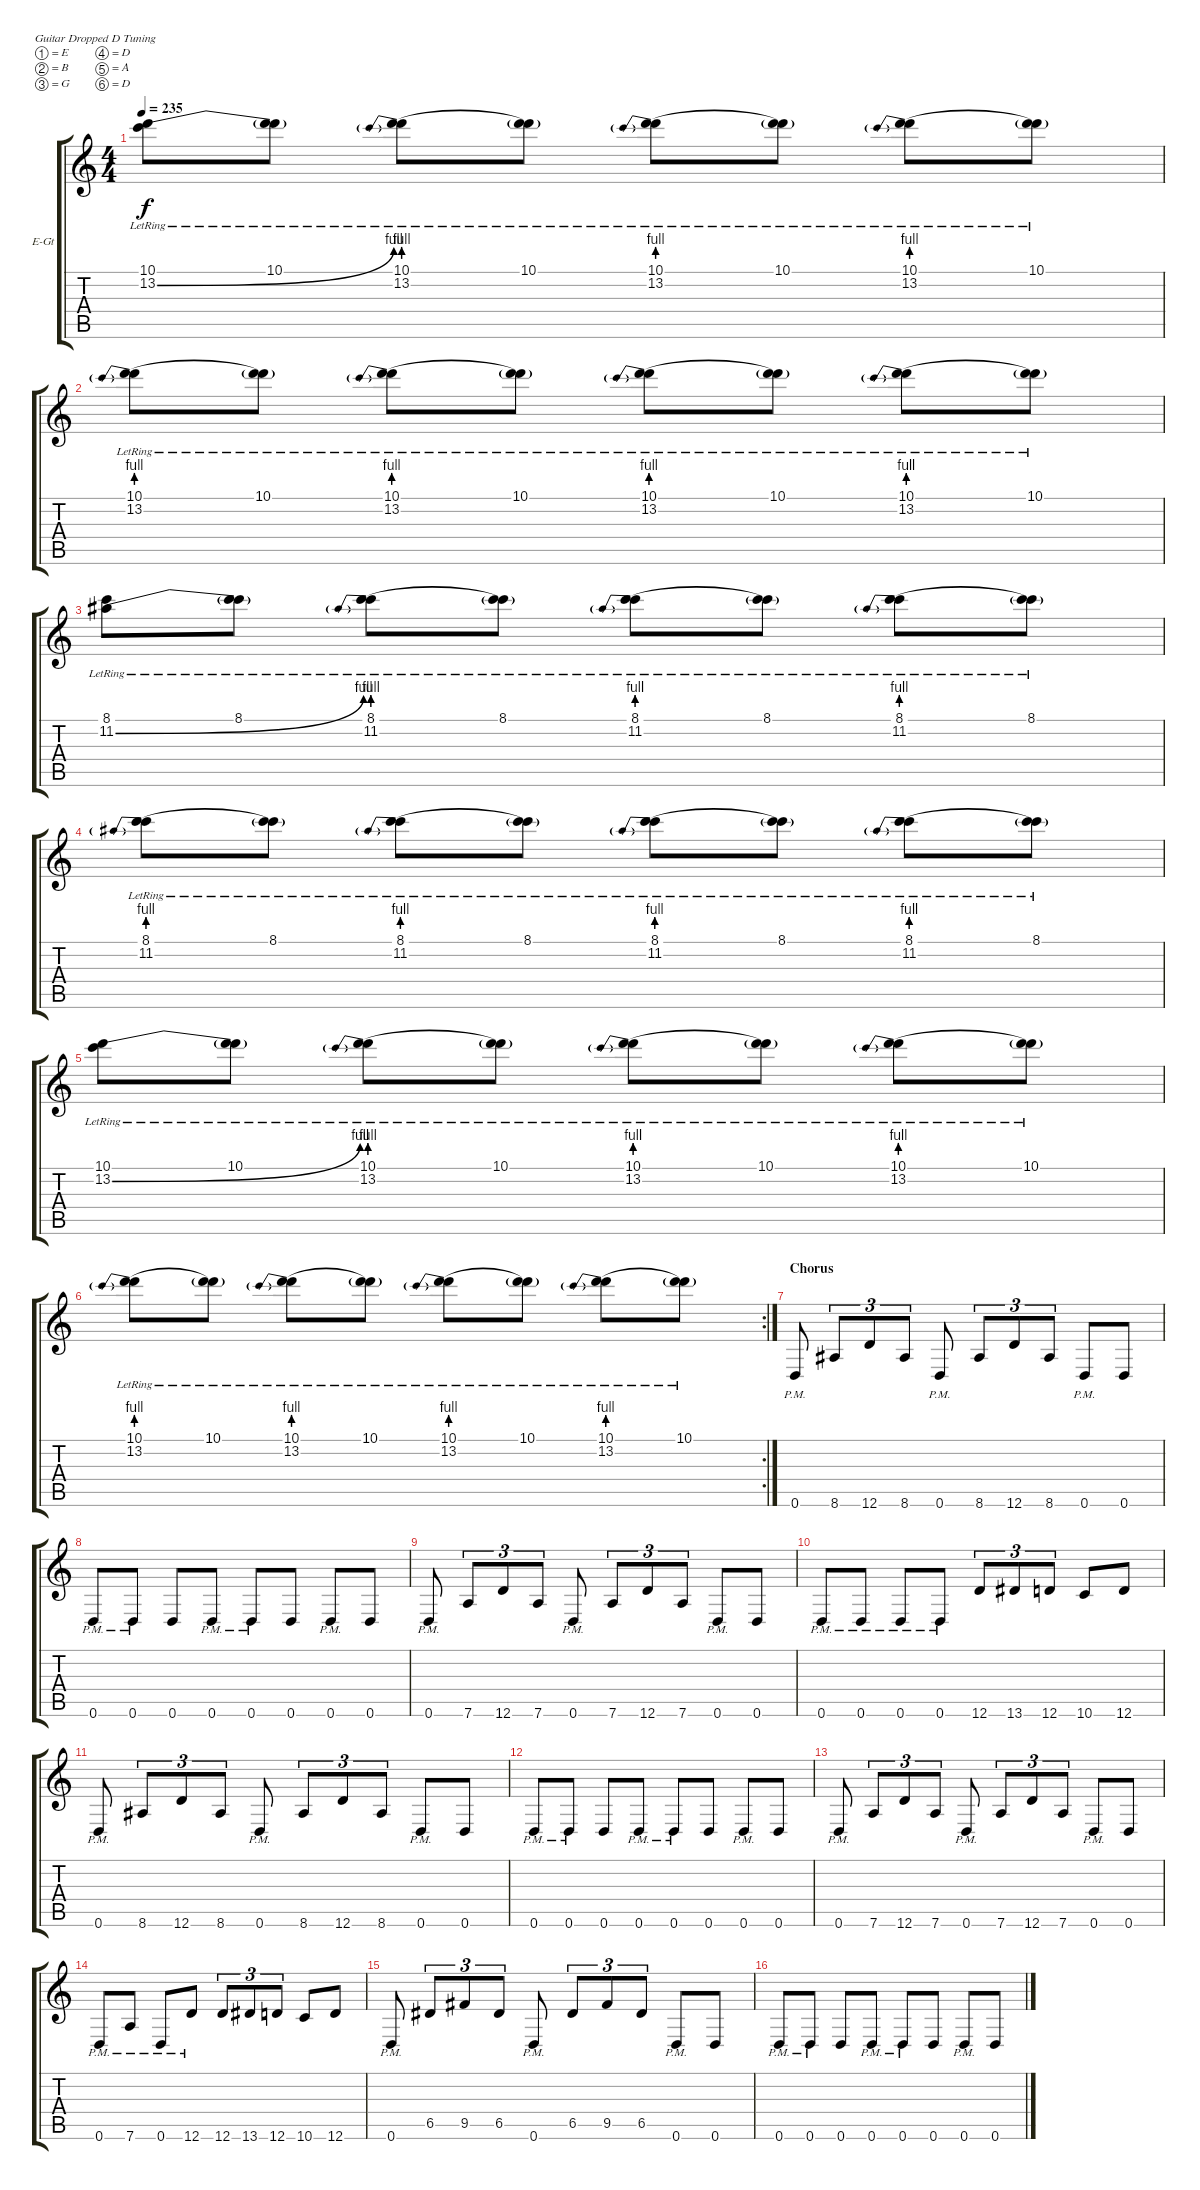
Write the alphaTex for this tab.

\defaultSystemsLayout 4
\bracketExtendMode groupsimilarinstruments
\firstSystemTrackNameOrientation horizontal
\otherSystemsTrackNameOrientation horizontal
\track ("Guitar 1" "E-Gt") {instrument distortionguitar}
\staff {score tabs}
\tuning (E4 B3 G3 D3 A2 D2)
\ts (4 4)
\tempo 235
\clef g2
\ks c
(13.2{be (bend 0 0 1.7999999999999998 4) lr} 10.1).8{dy f} (13.2{lr t} 10.1).8 (13.2{be (prebend 0 4 60 4) lr} 10.1).8 (13.2{lr t} 10.1).8 (13.2{be (prebend 0 4 60 4) lr} 10.1).8 (13.2{lr t} 10.1).8 (13.2{be (prebend 0 4 60 4) lr} 10.1).8 (13.2{lr t} 10.1).8 |
(13.2{be (prebend 0 4 60 4) lr} 10.1).8 (13.2{lr t} 10.1).8 (13.2{be (prebend 0 4 60 4) lr} 10.1).8 (13.2{lr t} 10.1).8 (13.2{be (prebend 0 4 60 4) lr} 10.1).8 (13.2{lr t} 10.1).8 (13.2{be (prebend 0 4 60 4) lr} 10.1).8 (13.2{lr t} 10.1).8 |
(11.2{be (bend 0 0 1.7999999999999998 4) lr} 8.1).8 (11.2{lr t} 8.1).8 (11.2{be (prebend 0 4 60 4) lr} 8.1).8 (11.2{lr t} 8.1).8 (11.2{be (prebend 0 4 60 4) lr} 8.1).8 (11.2{lr t} 8.1).8 (11.2{be (prebend 0 4 60 4) lr} 8.1).8 (11.2{lr t} 8.1).8 |
(11.2{be (prebend 0 4 60 4) lr} 8.1).8 (11.2{lr t} 8.1).8 (11.2{be (prebend 0 4 60 4) lr} 8.1).8 (11.2{lr t} 8.1).8 (11.2{be (prebend 0 4 60 4) lr} 8.1).8 (11.2{lr t} 8.1).8 (11.2{be (prebend 0 4 60 4) lr} 8.1).8 (11.2{lr t} 8.1).8 |
(13.2{be (bend 0 0 1.7999999999999998 4) lr} 10.1).8 (13.2{lr t} 10.1).8 (13.2{be (prebend 0 4 60 4) lr} 10.1).8 (13.2{lr t} 10.1).8 (13.2{be (prebend 0 4 60 4) lr} 10.1).8 (13.2{lr t} 10.1).8 (13.2{be (prebend 0 4 60 4) lr} 10.1).8 (13.2{lr t} 10.1).8 |
\rc 2
(13.2{be (prebend 0 4 60 4) lr} 10.1).8 (13.2{lr t} 10.1).8 (13.2{be (prebend 0 4 60 4) lr} 10.1).8 (13.2{lr t} 10.1).8 (13.2{be (prebend 0 4 60 4) lr} 10.1).8 (13.2{lr t} 10.1).8 (13.2{be (prebend 0 4 60 4) lr} 10.1).8 (13.2{lr t} 10.1).8 |
\section ("" "Chorus")
0.6{pm}.8 8.6.8{tu (3 2)} 12.6.8{tu (3 2)} 8.6.8{tu (3 2)} 0.6{pm}.8 8.6.8{tu (3 2)} 12.6.8{tu (3 2)} 8.6.8{tu (3 2)} 0.6{pm}.8 0.6.8 |
0.6{pm}.8 0.6{pm}.8 0.6.8 0.6{pm}.8 0.6{pm}.8 0.6.8 0.6{pm}.8 0.6.8 |
0.6{pm}.8 7.6.8{tu (3 2)} 12.6.8{tu (3 2)} 7.6.8{tu (3 2)} 0.6{pm}.8 7.6.8{tu (3 2)} 12.6.8{tu (3 2)} 7.6.8{tu (3 2)} 0.6{pm}.8 0.6.8 |
0.6{pm}.8 0.6{pm}.8 0.6{pm}.8 0.6{pm}.8 12.6.8{tu (3 2)} 13.6.8{tu (3 2)} 12.6.8{tu (3 2)} 10.6.8 12.6.8 |
0.6{pm}.8 8.6.8{tu (3 2)} 12.6.8{tu (3 2)} 8.6.8{tu (3 2)} 0.6{pm}.8 8.6.8{tu (3 2)} 12.6.8{tu (3 2)} 8.6.8{tu (3 2)} 0.6{pm}.8 0.6.8 |
0.6{pm}.8 0.6{pm}.8 0.6.8 0.6{pm}.8 0.6{pm}.8 0.6.8 0.6{pm}.8 0.6.8 |
0.6{pm}.8 7.6.8{tu (3 2)} 12.6.8{tu (3 2)} 7.6.8{tu (3 2)} 0.6{pm}.8 7.6.8{tu (3 2)} 12.6.8{tu (3 2)} 7.6.8{tu (3 2)} 0.6{pm}.8 0.6.8 |
0.6{pm}.8 7.6{pm}.8 0.6{pm}.8 12.6{pm}.8 12.6.8{tu (3 2)} 13.6.8{tu (3 2)} 12.6.8{tu (3 2)} 10.6.8 12.6.8 |
0.6{pm}.8 6.5.8{tu (3 2)} 9.5.8{tu (3 2)} 6.5.8{tu (3 2)} 0.6{pm}.8 6.5.8{tu (3 2)} 9.5.8{tu (3 2)} 6.5.8{tu (3 2)} 0.6{pm}.8 0.6.8 |
0.6{pm}.8 0.6{pm}.8 0.6.8 0.6{pm}.8 0.6{pm}.8 0.6.8 0.6{pm}.8 0.6.8
